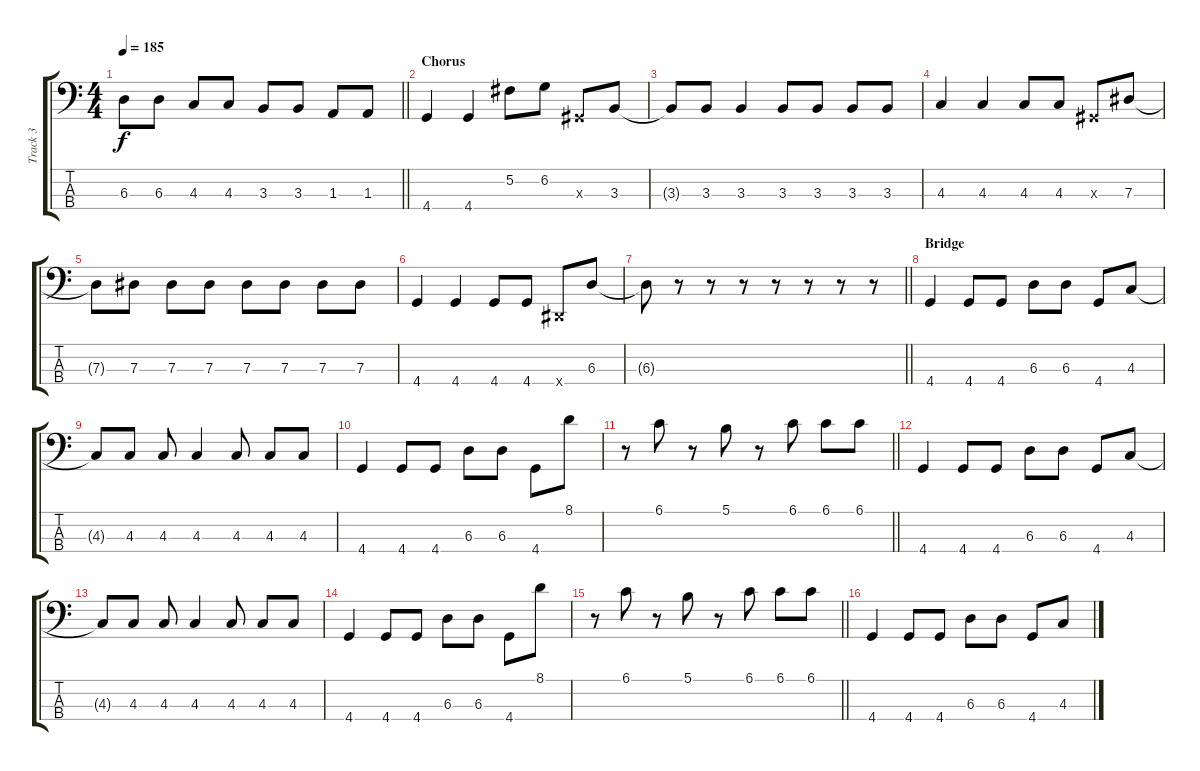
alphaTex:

\track ("Track 3" "Track 3") {instrument electricbassfinger}
\staff {score tabs}
\tuning (Gb2 Db2 Ab1 Eb1) {hide}
\ts (4 4)
\tempo 185
\clef f4
\barLineRight lightlight
\ks c
6.3.8{dy f} 6.3.8 4.3.8 4.3.8 3.3.8 3.3.8 1.3.8 1.3.8 |
\section ("" "Chorus")
4.4.4 4.4.4 5.2.8 6.2.8 0.3{x}.8 3.3.8 |
3.3{t}.8 3.3.8 3.3.4 3.3.8 3.3.8 3.3.8 3.3.8 |
4.3.4 4.3.4 4.3.8 4.3.8 0.3{x}.8 7.3.8 |
7.3{t}.8 7.3.8 7.3.8 7.3.8 7.3.8 7.3.8 7.3.8 7.3.8 |
4.4.4 4.4.4 4.4.8 4.4.8 0.4{x}.8 6.3.8 |
\barLineRight lightlight
6.3{t}.8 r.8 r.8 r.8 r.8 r.8 r.8 r.8 |
\section ("" "Bridge")
4.4.4 4.4.8 4.4.8 6.3.8 6.3.8 4.4.8 4.3.8 |
4.3{t}.8 4.3.8 4.3.8 4.3.4 4.3.8 4.3.8 4.3.8 |
4.4.4 4.4.8 4.4.8 6.3.8 6.3.8 4.4.8 8.1.8 |
\barLineRight lightlight
r.8 6.1.8 r.8 5.1.8 r.8 6.1.8 6.1.8 6.1.8 |
4.4.4 4.4.8 4.4.8 6.3.8 6.3.8 4.4.8 4.3.8 |
4.3{t}.8 4.3.8 4.3.8 4.3.4 4.3.8 4.3.8 4.3.8 |
4.4.4 4.4.8 4.4.8 6.3.8 6.3.8 4.4.8 8.1.8 |
\barLineRight lightlight
r.8 6.1.8 r.8 5.1.8 r.8 6.1.8 6.1.8 6.1.8 |
4.4.4 4.4.8 4.4.8 6.3.8 6.3.8 4.4.8 4.3.8
